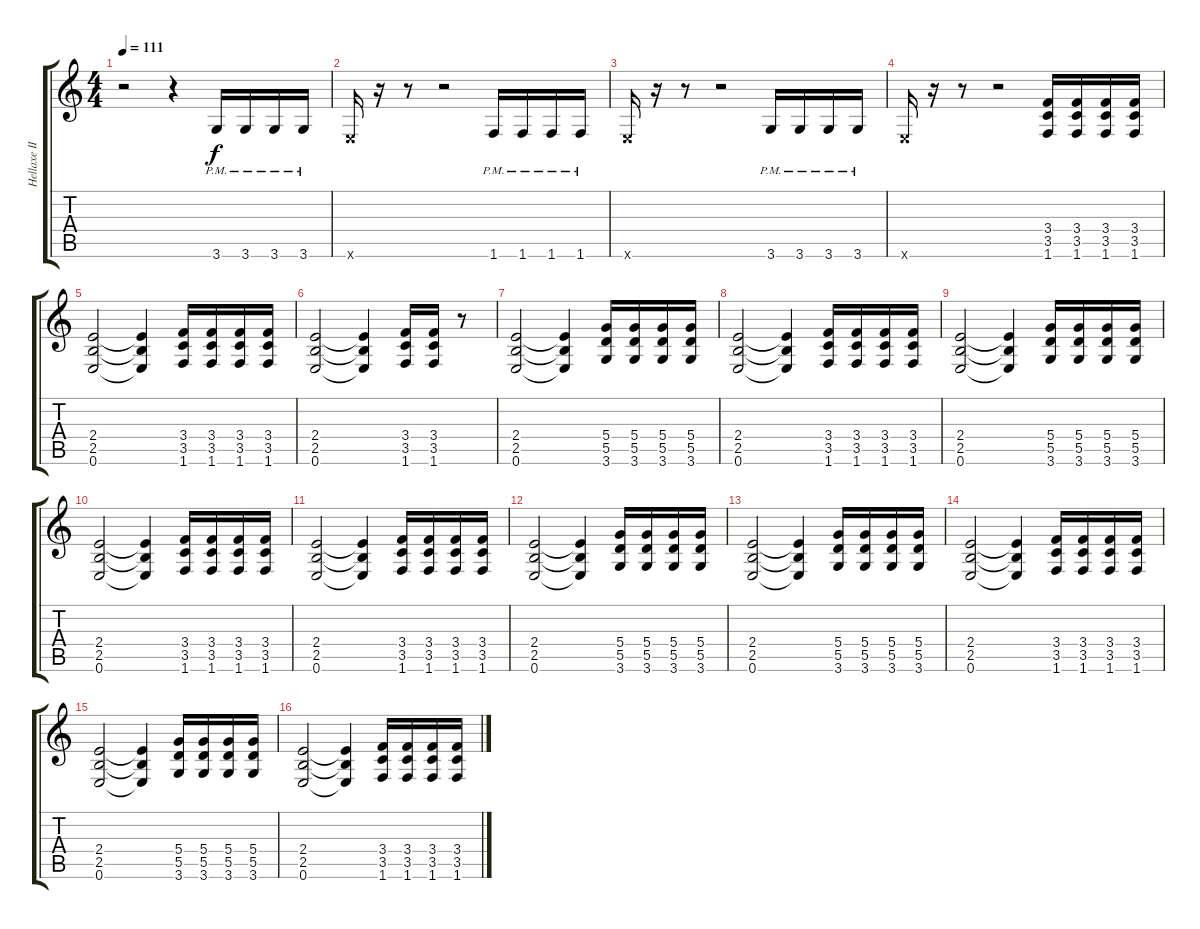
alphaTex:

\track ("Hellaxe II" "Hellaxe II") {instrument distortionguitar}
\staff {score tabs}
\tuning (E4 B3 G3 D3 A2 E2) {hide}
\ts (4 4)
\tempo 111
\clef g2
\ks c
r.2{dy f instrument distortionguitar} r.4 3.6{pm}.16 3.6{pm}.16 3.6{pm}.16 3.6{pm}.16 |
0.6{x}.16 r.16 r.8 r.2 1.6{pm}.16 1.6{pm}.16 1.6{pm}.16 1.6{pm}.16 |
0.6{x}.16 r.16 r.8 r.2 3.6{pm}.16 3.6{pm}.16 3.6{pm}.16 3.6{pm}.16 |
0.6{x}.16 r.16 r.8 r.2 (3.4 3.5 1.6).16 (3.4 3.5 1.6).16 (3.4 3.5 1.6).16 (3.4 3.5 1.6).16 |
(2.4 2.5 0.6).2 (2.4{t} 2.5{t} 0.6{t}).4 (3.4 3.5 1.6).16 (3.4 3.5 1.6).16 (3.4 3.5 1.6).16 (3.4 3.5 1.6).16 |
(2.4 2.5 0.6).2 (2.4{t} 2.5{t} 0.6{t}).4 (3.4 3.5 1.6).16 (3.4 3.5 1.6).16 r.8 |
(2.4 2.5 0.6).2 (2.4{t} 2.5{t} 0.6{t}).4 (5.4 5.5 3.6).16 (5.4 5.5 3.6).16 (5.4 5.5 3.6).16 (5.4 5.5 3.6).16 |
(2.4 2.5 0.6).2 (2.4{t} 2.5{t} 0.6{t}).4 (3.4 3.5 1.6).16 (3.4 3.5 1.6).16 (3.4 3.5 1.6).16 (3.4 3.5 1.6).16 |
(2.4 2.5 0.6).2 (2.4{t} 2.5{t} 0.6{t}).4 (5.4 5.5 3.6).16 (5.4 5.5 3.6).16 (5.4 5.5 3.6).16 (5.4 5.5 3.6).16 |
(2.4 2.5 0.6).2 (2.4{t} 2.5{t} 0.6{t}).4 (3.4 3.5 1.6).16 (3.4 3.5 1.6).16 (3.4 3.5 1.6).16 (3.4 3.5 1.6).16 |
(2.4 2.5 0.6).2 (2.4{t} 2.5{t} 0.6{t}).4 (3.4 3.5 1.6).16 (3.4 3.5 1.6).16 (3.4 3.5 1.6).16 (3.4 3.5 1.6).16 |
(2.4 2.5 0.6).2 (2.4{t} 2.5{t} 0.6{t}).4 (5.4 5.5 3.6).16 (5.4 5.5 3.6).16 (5.4 5.5 3.6).16 (5.4 5.5 3.6).16 |
(2.4 2.5 0.6).2 (2.4{t} 2.5{t} 0.6{t}).4 (5.4 5.5 3.6).16 (5.4 5.5 3.6).16 (5.4 5.5 3.6).16 (5.4 5.5 3.6).16 |
(2.4 2.5 0.6).2 (2.4{t} 2.5{t} 0.6{t}).4 (3.4 3.5 1.6).16 (3.4 3.5 1.6).16 (3.4 3.5 1.6).16 (3.4 3.5 1.6).16 |
(2.4 2.5 0.6).2 (2.4{t} 2.5{t} 0.6{t}).4 (5.4 5.5 3.6).16 (5.4 5.5 3.6).16 (5.4 5.5 3.6).16 (5.4 5.5 3.6).16 |
(2.4 2.5 0.6).2 (2.4{t} 2.5{t} 0.6{t}).4 (3.4 3.5 1.6).16 (3.4 3.5 1.6).16 (3.4 3.5 1.6).16 (3.4 3.5 1.6).16
